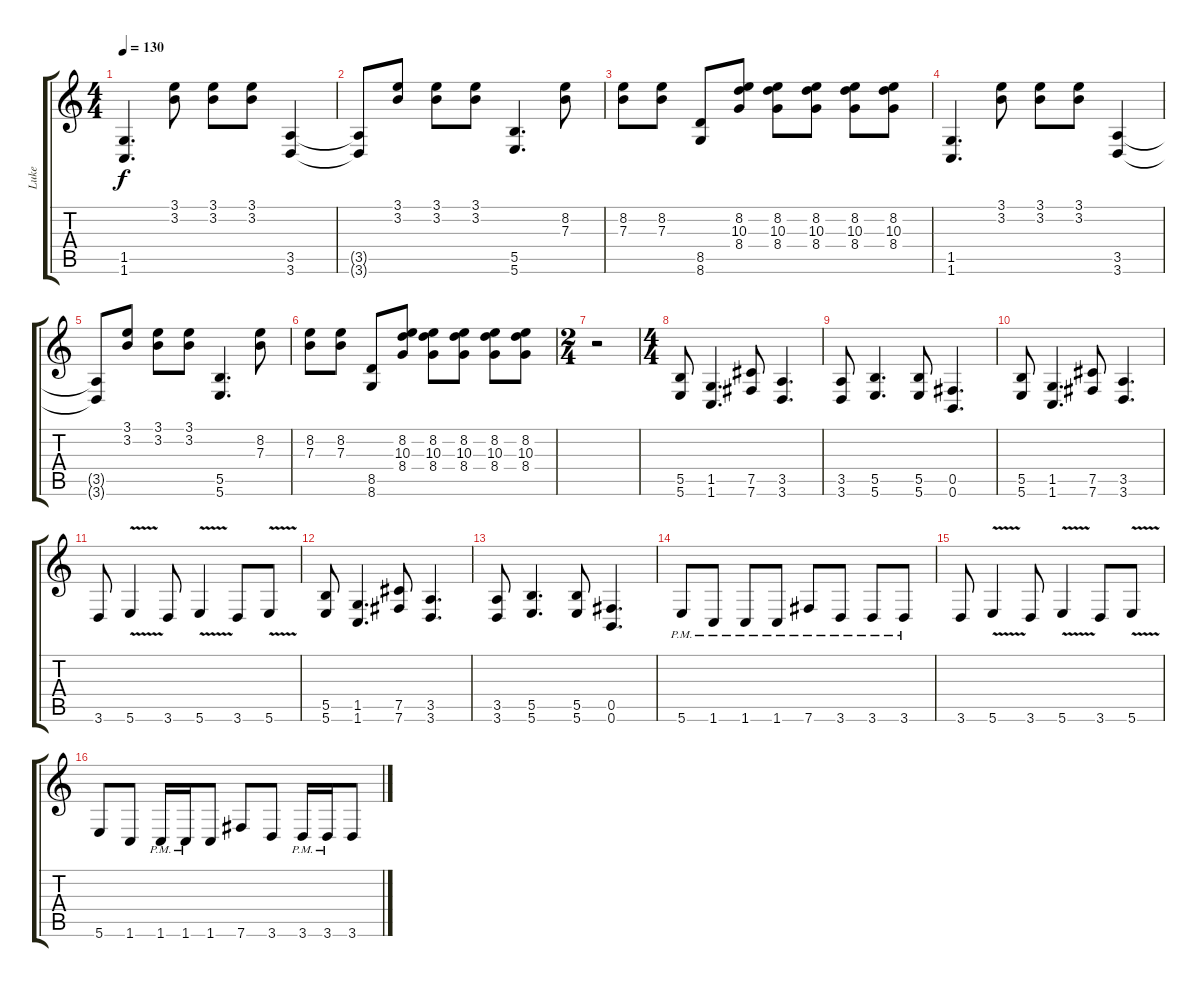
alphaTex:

\track ("Luke" "Luke") {instrument distortionguitar}
\staff {score tabs}
\tuning (Db4 Ab3 E3 B2 Gb2 B1) {hide}
\ts (4 4)
\tempo 130
\clef g2
\ks c
(1.5 1.6).4{d dy f} (3.1 3.2).8 (3.1 3.2).8 (3.1 3.2).8 (3.5 3.6).4 |
(3.5{t} 3.6{t}).8 (3.1 3.2).8 (3.1 3.2).8 (3.1 3.2).8 (5.5 5.6).4{d} (8.2 7.3).8 |
(8.2 7.3).8 (8.2 7.3).8 (8.5 8.6).8 (8.2 10.3 8.4).8 (8.2 10.3 8.4).8 (8.2 10.3 8.4).8 (8.2 10.3 8.4).8 (8.2 10.3 8.4).8 |
(1.5 1.6).4{d} (3.1 3.2).8 (3.1 3.2).8 (3.1 3.2).8 (3.5 3.6).4 |
(3.5{t} 3.6{t}).8 (3.1 3.2).8 (3.1 3.2).8 (3.1 3.2).8 (5.5 5.6).4{d} (8.2 7.3).8 |
(8.2 7.3).8 (8.2 7.3).8 (8.5 8.6).8 (8.2 10.3 8.4).8 (8.2 10.3 8.4).8 (8.2 10.3 8.4).8 (8.2 10.3 8.4).8 (8.2 10.3 8.4).8 |
\ts (2 4)
r.2 |
\ts (4 4)
(5.5 5.6).8 (1.5 1.6).4{d} (7.5 7.6).8 (3.5 3.6).4{d} |
(3.5 3.6).8 (5.5 5.6).4{d} (5.5 5.6).8 (0.5 0.6).4{d} |
(5.5 5.6).8 (1.5 1.6).4{d} (7.5 7.6).8 (3.5 3.6).4{d} |
3.6.8 5.6{v}.4 3.6.8 5.6{v}.4 3.6.8 5.6{v}.8 |
(5.5 5.6).8 (1.5 1.6).4{d} (7.5 7.6).8 (3.5 3.6).4{d} |
(3.5 3.6).8 (5.5 5.6).4{d} (5.5 5.6).8 (0.5 0.6).4{d} |
5.6{pm}.8 1.6{pm}.8 1.6{pm}.8 1.6{pm}.8 7.6{pm}.8 3.6{pm}.8 3.6{pm}.8 3.6{pm}.8 |
3.6.8 5.6{v}.4 3.6.8 5.6{v}.4 3.6.8 5.6{v}.8 |
5.6.8 1.6.8 1.6{pm}.16 1.6{pm}.16 1.6.8 7.6.8 3.6.8 3.6{pm}.16 3.6{pm}.16 3.6.8
